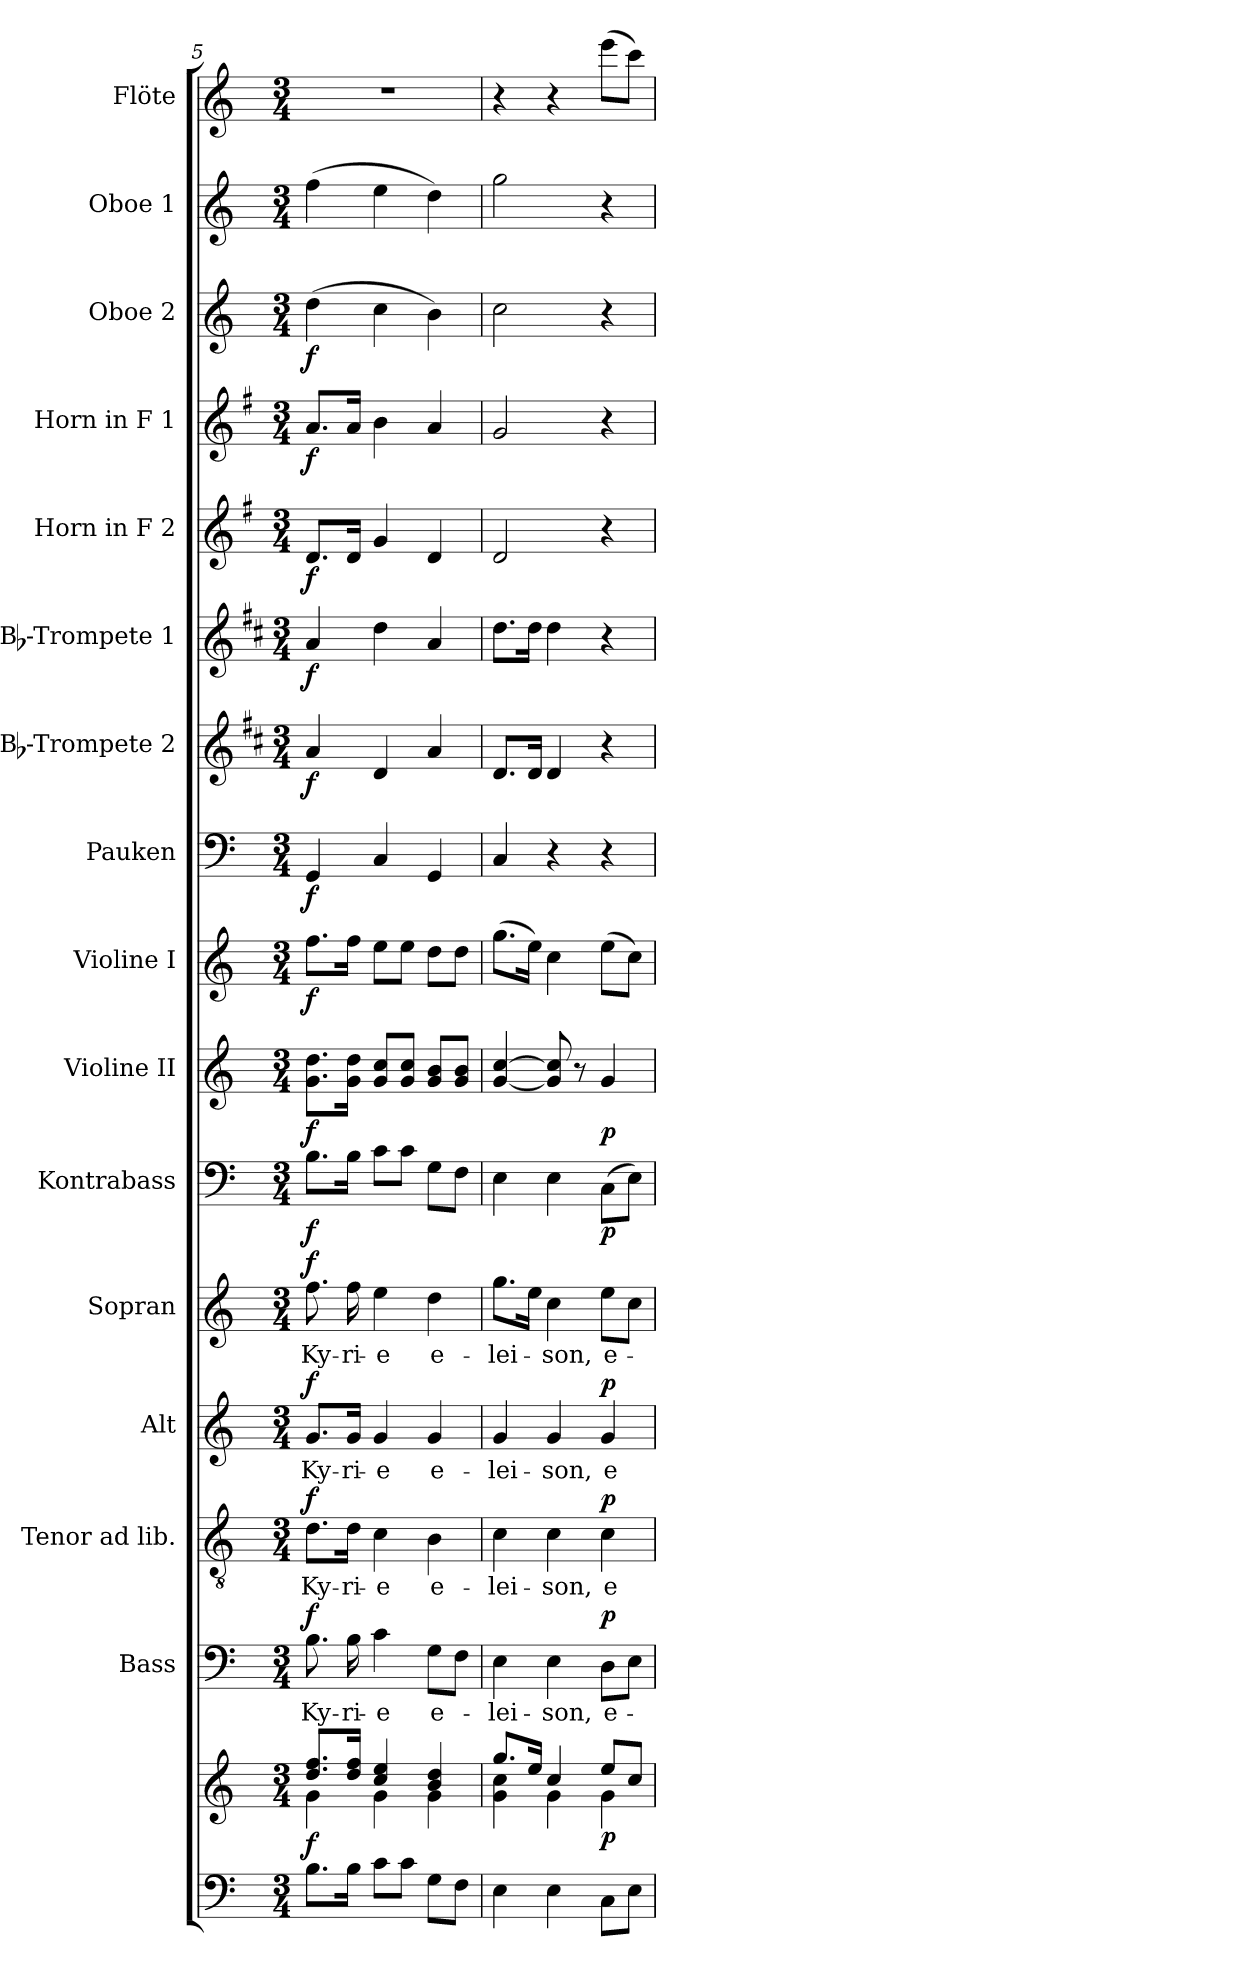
**kern	**kern	**dynam	**kern	**text	**dynam	**kern	**text	**dynam	**kern	**text	**dynam	**kern	**text	**dynam	**kern	**dynam	**kern	**dynam	**kern	**dynam	**kern	**dynam	**kern	**dynam	**kern	**dynam	**kern	**dynam	**kern	**dynam	**kern	**dynam	**kern	**kern
*part16	*part16	*part16	*part15	*part15	*part15	*part14	*part14	*part14	*part13	*part13	*part13	*part12	*part12	*part12	*part11	*part11	*part10	*part10	*part9	*part9	*part8	*part8	*part7	*part7	*part6	*part6	*part5	*part5	*part4	*part4	*part3	*part3	*part2	*part1
*staff17	*staff16	*staff16/17	*staff15	*staff15	*staff15	*staff14	*staff14	*staff14	*staff13	*staff13	*staff13	*staff12	*staff12	*staff12	*staff11	*staff11	*staff10	*staff10	*staff9	*staff9	*staff8	*staff8	*staff7	*staff7	*staff6	*staff6	*staff5	*staff5	*staff4	*staff4	*staff3	*staff3	*staff2	*staff1
*	*	*	*I"Bass	*	*	*I"Tenor ad lib.	*	*	*I"Alt	*	*	*I"Sopran	*	*	*I"Kontrabass	*	*I"Violine II	*	*I"Violine I	*	*I"Pauken	*	*I"Bb-Trompete 2	*	*I"Bb-Trompete 1	*	*I"Horn in F 2	*	*I"Horn in F 1	*	*I"Oboe 2	*	*I"Oboe 1	*I"Flöte
*	*	*	*I'B.	*	*	*I'T.	*	*	*I'A.	*	*	*I'S.	*	*	*I'Kb.	*	*I'Vl. II	*	*I'Vl. I	*	*I'Pk.	*	*I'Bb Trp. 2	*	*I'Bb Trp. 1	*	*	*	*	*	*I'Ob. 2	*	*I'Ob. 1	*I'Fl.
*clefF4	*clefG2	*	*clefF4	*	*	*clefGv2	*	*	*clefG2	*	*	*clefG2	*	*	*clefF4	*	*clefG2	*	*clefG2	*	*clefF4	*	*clefG2	*	*clefG2	*	*clefG2	*	*clefG2	*	*clefG2	*	*clefG2	*clefG2
*	*	*	*	*	*	*	*	*	*	*	*	*	*	*	*ITrd7c12	*	*	*	*	*	*	*	*ITrd1c2	*	*ITrd1c2	*	*ITrd4c7	*	*ITrd4c7	*	*	*	*	*
*k[]	*k[]	*	*k[]	*	*	*k[]	*	*	*k[]	*	*	*k[]	*	*	*k[]	*	*k[]	*	*k[]	*	*k[]	*	*k[]	*	*k[]	*	*k[]	*	*k[]	*	*k[]	*	*k[]	*k[]
*C:	*C:	*	*C:	*	*	*C:	*	*	*C:	*	*	*C:	*	*	*C:	*	*C:	*	*C:	*	*C:	*	*C:	*	*C:	*	*C:	*	*C:	*	*C:	*	*C:	*C:
*M3/4	*M3/4	*	*M3/4	*	*	*M3/4	*	*	*M3/4	*	*	*M3/4	*	*	*M3/4	*	*M3/4	*	*M3/4	*	*M3/4	*	*M3/4	*	*M3/4	*	*M3/4	*	*M3/4	*	*M3/4	*	*M3/4	*M3/4
=5	=5	=5	=5	=5	=5	=5	=5	=5	=5	=5	=5	=5	=5	=5	=5	=5	=5	=5	=5	=5	=5	=5	=5	=5	=5	=5	=5	=5	=5	=5	=5	=5	=5	=5
*	*^	*	*	*	*	*	*	*	*	*	*	*	*	*	*	*	*	*	*	*	*	*	*	*	*	*	*	*	*	*	*	*	*	*
!	!	!	!LO:DY:b	!	!LO:LY:b	!LO:DY:a	!	!LO:LY:b	!LO:DY:a	!	!LO:LY:b	!LO:DY:a	!	!LO:LY:b	!LO:DY:a	!	!LO:DY:b	!	!LO:DY:b	!	!LO:DY:b	!	!LO:DY:b	!	!LO:DY:b	!	!LO:DY:b	!	!LO:DY:b	!	!LO:DY:b	!	!LO:DY:b	!	!
8.B\L	8.dd/ 8.ff/L	4g\	f	8.B\	Ky-	f	8.d\L	Ky-	f	8.g/L	Ky-	f	8.ff\	Ky-	f	8.BB\L	f	8.g\ 8.dd\L	f	8.ff\L	f	4GG/	f	4g/	f	4g/	f	8.G/L	f	8.d/L	f	(>4dd\	f	(>4ff\	2.r
!	!	!	!	!	!LO:LY:b	!	!	!LO:LY:b	!	!	!LO:LY:b	!	!	!LO:LY:b	!	!	!	!	!	!	!	!	!	!	!	!	!	!	!	!	!	!	!	!	!
16B\Jk	16dd/ 16ff/Jk	.	.	16B\	-ri-	.	16d\Jk	-ri-	.	16g/Jk	-ri-	.	16ff\	-ri-	.	16BB\Jk	.	16g\ 16dd\Jk	.	16ff\Jk	.	.	.	.	.	.	.	16G/Jk	.	16d/Jk	.	.	.	.	.
!	!	!	!	!	!LO:LY:b	!	!	!LO:LY:b	!	!	!LO:LY:b	!	!	!LO:LY:b	!	!	!	!	!	!	!	!	!	!	!	!	!	!	!	!	!	!	!	!	!
8c\L	4cc/ 4ee/	4g\	.	4c\	-e	.	4c\	-e	.	4g/	-e	.	4ee\	-e	.	8C\L	.	8g/ 8cc/L	.	8ee\L	.	4C/	.	4c/	.	4cc\	.	4c/	.	4e\	.	4cc\	.	4ee\	.
8c\J	.	.	.	.	.	.	.	.	.	.	.	.	.	.	.	8C\J	.	8g/ 8cc/J	.	8ee\J	.	.	.	.	.	.	.	.	.	.	.	.	.	.	.
!	!	!	!	!	!LO:LY:b	!	!	!LO:LY:b	!	!	!LO:LY:b	!	!	!LO:LY:b	!	!	!	!	!	!	!	!	!	!	!	!	!	!	!	!	!	!	!	!	!
8G\L	4b/ 4dd/	4g\	.	8G\L	e-	.	4B\	e-	.	4g/	e-	.	4dd\	e-	.	8GG\L	.	8g/ 8b/L	.	8dd\L	.	4GG/	.	4g/	.	4g/	.	4G/	.	4d/	.	4b\)	.	4dd\)	.
8F\J	.	.	.	8F\J	.	.	.	.	.	.	.	.	.	.	.	8FF\J	.	8g/ 8b/J	.	8dd\J	.	.	.	.	.	.	.	.	.	.	.	.	.	.	.
!!LO:PB:g=z
=6	=6	=6	=6	=6	=6	=6	=6	=6	=6	=6	=6	=6	=6	=6	=6	=6	=6	=6	=6	=6	=6	=6	=6	=6	=6	=6	=6	=6	=6	=6	=6	=6	=6	=6	=6
!	!	!	!	!	!LO:LY:b	!	!	!LO:LY:b	!	!	!LO:LY:b	!	!	!LO:LY:b	!	!	!	!	!	!	!	!	!	!	!	!	!	!	!	!	!	!	!	!	!
4E\	8.gg/L	4g\ 4cc\	.	4E\	-lei-	.	4c\	-lei-	.	4g/	-lei-	.	8.gg\L	-lei-	.	4EE\	.	[4g/ [4cc/	.	(>8.gg\L	.	4C/	.	8.c/L	.	8.cc\L	.	2G/	.	2c/	.	2cc\	.	2gg\	4r
.	16ee/Jk	.	.	.	.	.	.	.	.	.	.	.	16ee\Jk	.	.	.	.	.	.	16ee\Jk)	.	.	.	16c/Jk	.	16cc\Jk	.	.	.	.	.	.	.	.	.
!	!	!	!	!	!LO:LY:b	!	!	!LO:LY:b	!	!	!LO:LY:b	!	!	!LO:LY:b	!	!	!	!	!	!	!	!	!	!	!	!	!	!	!	!	!	!	!	!	!
4E\	4cc/	4g\	.	4E\	-son,	.	4c\	-son,	.	4g/	-son,	.	4cc\	-son,	.	4EE\	.	8g/] 8cc/]	.	4cc\	.	4r	.	4c/	.	4cc\	.	.	.	.	.	.	.	.	4r
.	.	.	.	.	.	.	.	.	.	.	.	.	.	.	.	.	.	8r	.	.	.	.	.	.	.	.	.	.	.	.	.	.	.	.	.
!	!	!	!LO:DY:b	!	!LO:LY:b	!LO:DY:a	!	!LO:LY:b	!LO:DY:a	!	!LO:LY:b	!LO:DY:a	!	!LO:LY:b	!	!	!LO:DY:b	!	!LO:DY:b	!	!	!	!	!	!	!	!	!	!	!	!	!	!	!	!
8C\L	8ee/L	4g\	p	8D\L	e-	p	4c\	e-	p	4g/	e-	p	8ee\L	e-	.	(>8CC\L	p	4g/	p	(>8ee\L	.	4r	.	4r	.	4r	.	4r	.	4r	.	4r	.	4r	(>8eee\L
8E\J	8cc/J	.	.	8E\J	.	.	.	.	.	.	.	.	8cc\J	.	.	8EE\J)	.	.	.	8cc\J)	.	.	.	.	.	.	.	.	.	.	.	.	.	.	8ccc\J)
*	*v	*v	*	*	*	*	*	*	*	*	*	*	*	*	*	*	*	*	*	*	*	*	*	*	*	*	*	*	*	*	*	*	*	*	*
=	=	=	=	=	=	=	=	=	=	=	=	=	=	=	=	=	=	=	=	=	=	=	=	=	=	=	=	=	=	=	=	=	=	=
*-	*-	*-	*-	*-	*-	*-	*-	*-	*-	*-	*-	*-	*-	*-	*-	*-	*-	*-	*-	*-	*-	*-	*-	*-	*-	*-	*-	*-	*-	*-	*-	*-	*-	*-
